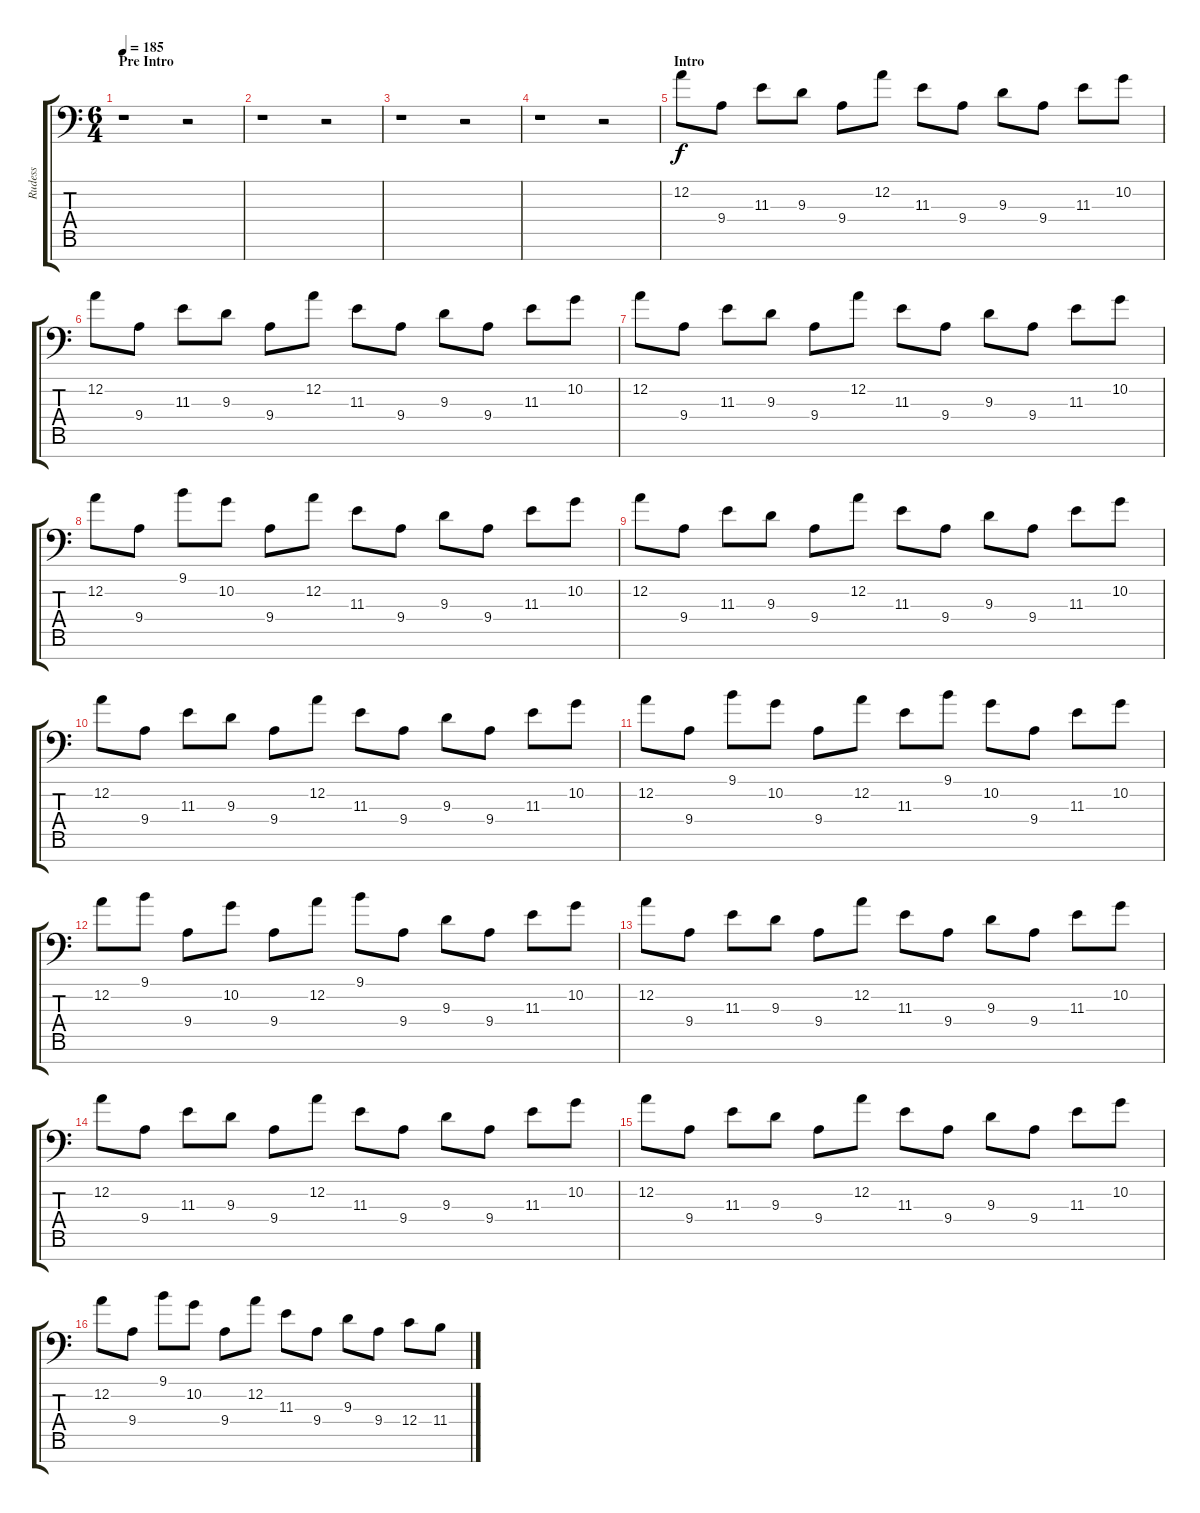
\track ("Rudess" "Rudess") {instrument lead1square}
\staff {score tabs}
\tuning (D4 A3 F3 C3 G2 D2 C-1) {hide}
\ts (6 4)
\section ("" "Pre Intro ")
\tempo 185
\clef f4
\ks c
r.1{dy f instrument lead1square} r.2 |
r.1 r.2 |
r.1 r.2 |
r.1 r.2 |
\section ("" "Intro")
12.2.8 9.4.8 11.3.8 9.3.8 9.4.8 12.2.8 11.3.8 9.4.8 9.3.8 9.4.8 11.3.8 10.2.8 |
12.2.8 9.4.8 11.3.8 9.3.8 9.4.8 12.2.8 11.3.8 9.4.8 9.3.8 9.4.8 11.3.8 10.2.8 |
12.2.8 9.4.8 11.3.8 9.3.8 9.4.8 12.2.8 11.3.8 9.4.8 9.3.8 9.4.8 11.3.8 10.2.8 |
12.2.8 9.4.8 9.1.8 10.2.8 9.4.8 12.2.8 11.3.8 9.4.8 9.3.8 9.4.8 11.3.8 10.2.8 |
12.2.8 9.4.8 11.3.8 9.3.8 9.4.8 12.2.8 11.3.8 9.4.8 9.3.8 9.4.8 11.3.8 10.2.8 |
12.2.8 9.4.8 11.3.8 9.3.8 9.4.8 12.2.8 11.3.8 9.4.8 9.3.8 9.4.8 11.3.8 10.2.8 |
12.2.8 9.4.8 9.1.8 10.2.8 9.4.8 12.2.8 11.3.8 9.1.8 10.2.8 9.4.8 11.3.8 10.2.8 |
12.2.8 9.1.8 9.4.8 10.2.8 9.4.8 12.2.8 9.1.8 9.4.8 9.3.8 9.4.8 11.3.8 10.2.8 |
12.2.8 9.4.8 11.3.8 9.3.8 9.4.8 12.2.8 11.3.8 9.4.8 9.3.8 9.4.8 11.3.8 10.2.8 |
12.2.8 9.4.8 11.3.8 9.3.8 9.4.8 12.2.8 11.3.8 9.4.8 9.3.8 9.4.8 11.3.8 10.2.8 |
12.2.8 9.4.8 11.3.8 9.3.8 9.4.8 12.2.8 11.3.8 9.4.8 9.3.8 9.4.8 11.3.8 10.2.8 |
12.2.8 9.4.8 9.1.8 10.2.8 9.4.8 12.2.8 11.3.8 9.4.8 9.3.8 9.4.8 12.4.8 11.4.8
